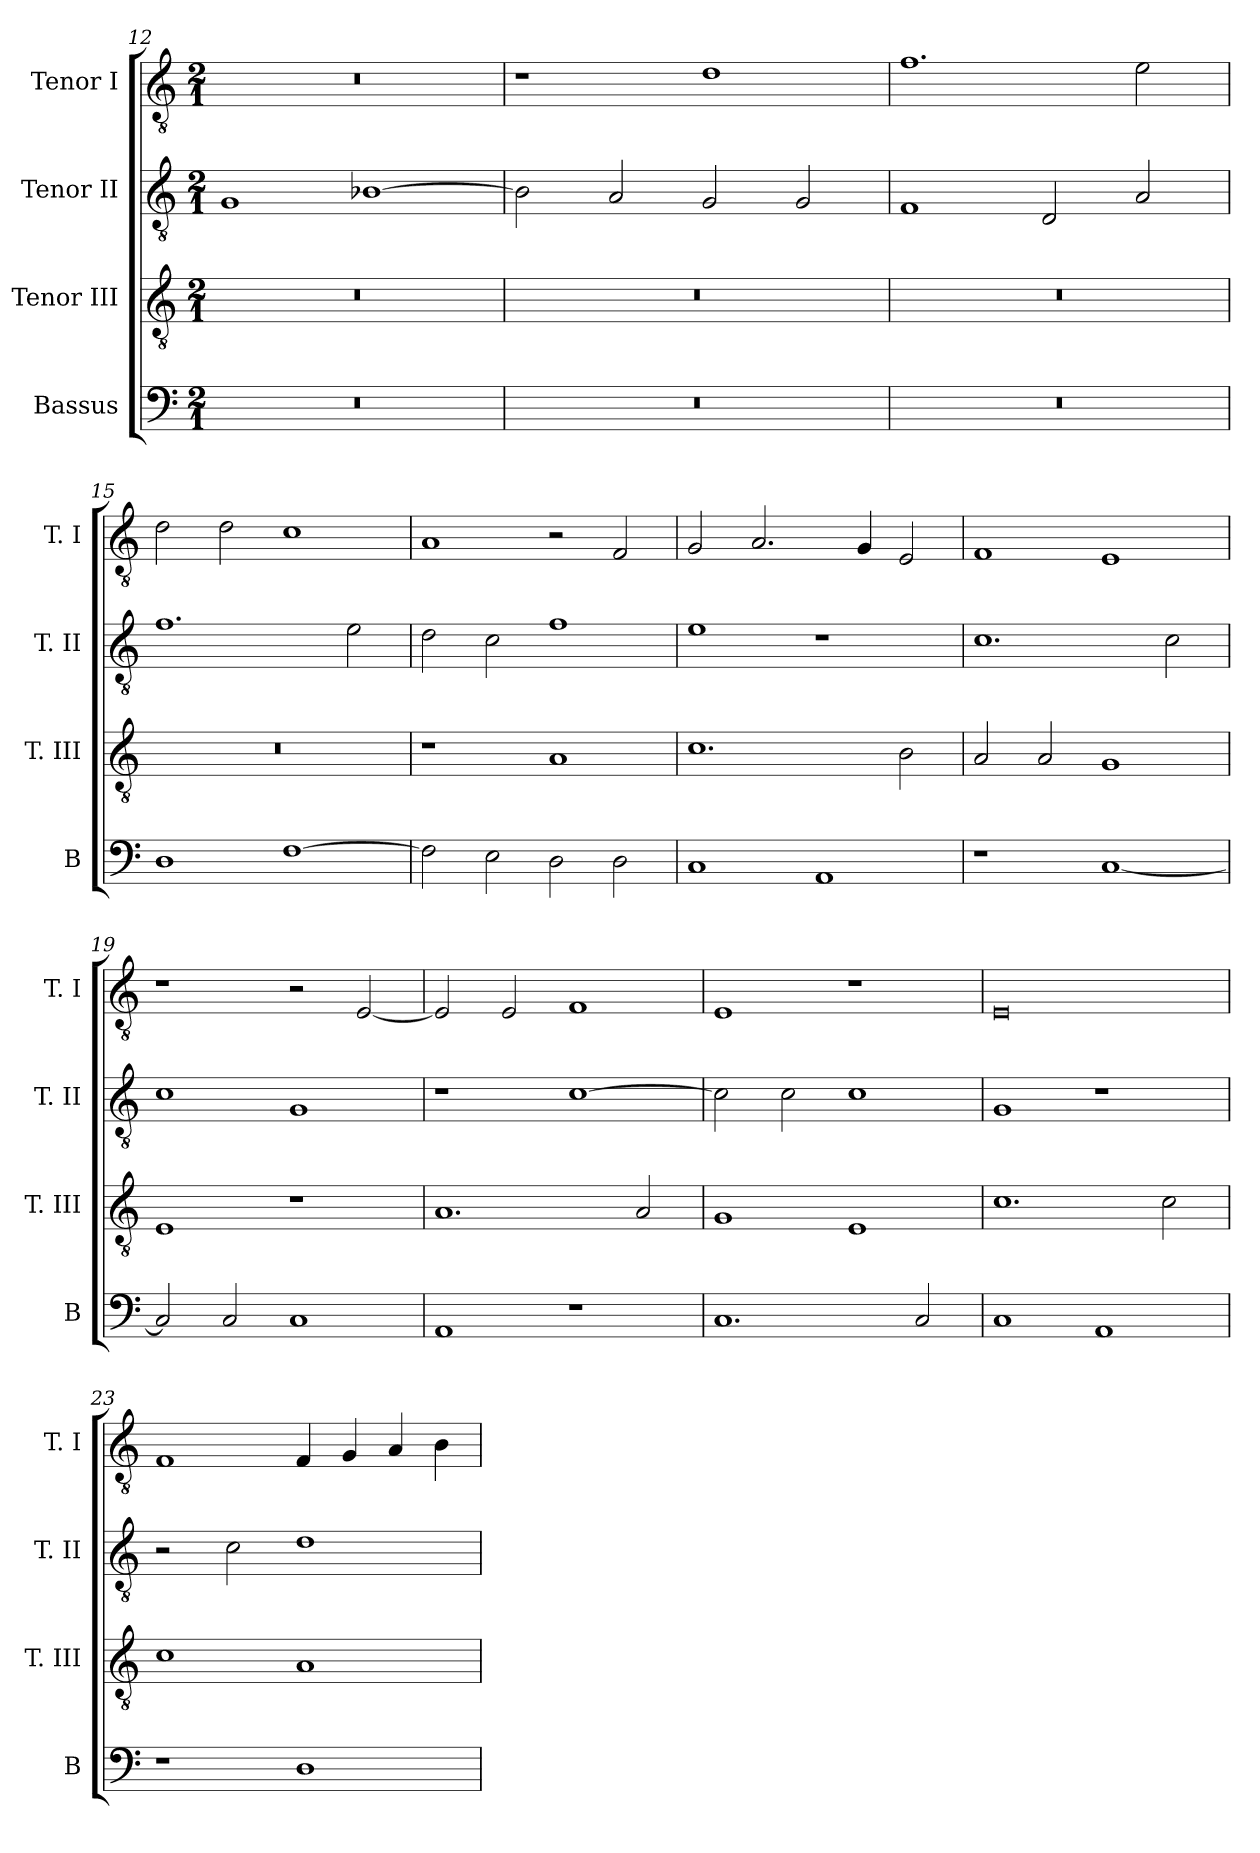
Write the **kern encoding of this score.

**kern	**kern	**kern	**kern
*part4	*part3	*part2	*part1
*staff4	*staff3	*staff2	*staff1
*I"Bassus	*I"Tenor III	*I"Tenor II	*I"Tenor I
*I'B	*I'T. III	*I'T. II	*I'T. I
*clefF4	*clefGv2	*clefGv2	*clefGv2
*k[]	*k[]	*k[]	*k[]
*C:	*C:	*C:	*C:
*M2/1	*M2/1	*M2/1	*M2/1
=12	=12	=12	=12
0r	0r	1G	0r
.	.	[1B-X	.
=13	=13	=13	=13
0r	0r	2B-]	1r
.	.	2A	.
.	.	2G	1d
.	.	2G	.
=14	=14	=14	=14
0r	0r	1F	1.f
.	.	2D	.
.	.	2A	2e
=15	=15	=15	=15
1D	0r	1.f	2d
.	.	.	2d
[1F	.	.	1c
.	.	2e	.
=16	=16	=16	=16
2F]	1r	2d	1A
2E	.	2c	.
2D	1A	1f	2r
2D	.	.	2F
=17	=17	=17	=17
1C	1.c	1e	2G
.	.	.	2.A
1AA	.	1r	.
.	.	.	4G
.	2B	.	2E
=18	=18	=18	=18
1r	2A	1.c	1F
.	2A	.	.
[1C	1G	.	1E
.	.	2c	.
=19	=19	=19	=19
2C]	1E	1c	1r
2C	.	.	.
1C	1r	1G	2r
.	.	.	[2E
=20	=20	=20	=20
1AA	1.A	1r	2E]
.	.	.	2E
1r	.	[1c	1F
.	2A	.	.
=21	=21	=21	=21
1.C	1G	2c]	1E
.	.	2c	.
.	1E	1c	1r
2C	.	.	.
=22	=22	=22	=22
1C	1.c	1G	0E
1AA	.	1r	.
.	2c	.	.
=23	=23	=23	=23
1r	1c	2r	1F
.	.	2c	.
1D	1A	1d	4F
.	.	.	4G
.	.	.	4A
.	.	.	4B
=	=	=	=
*-	*-	*-	*-
